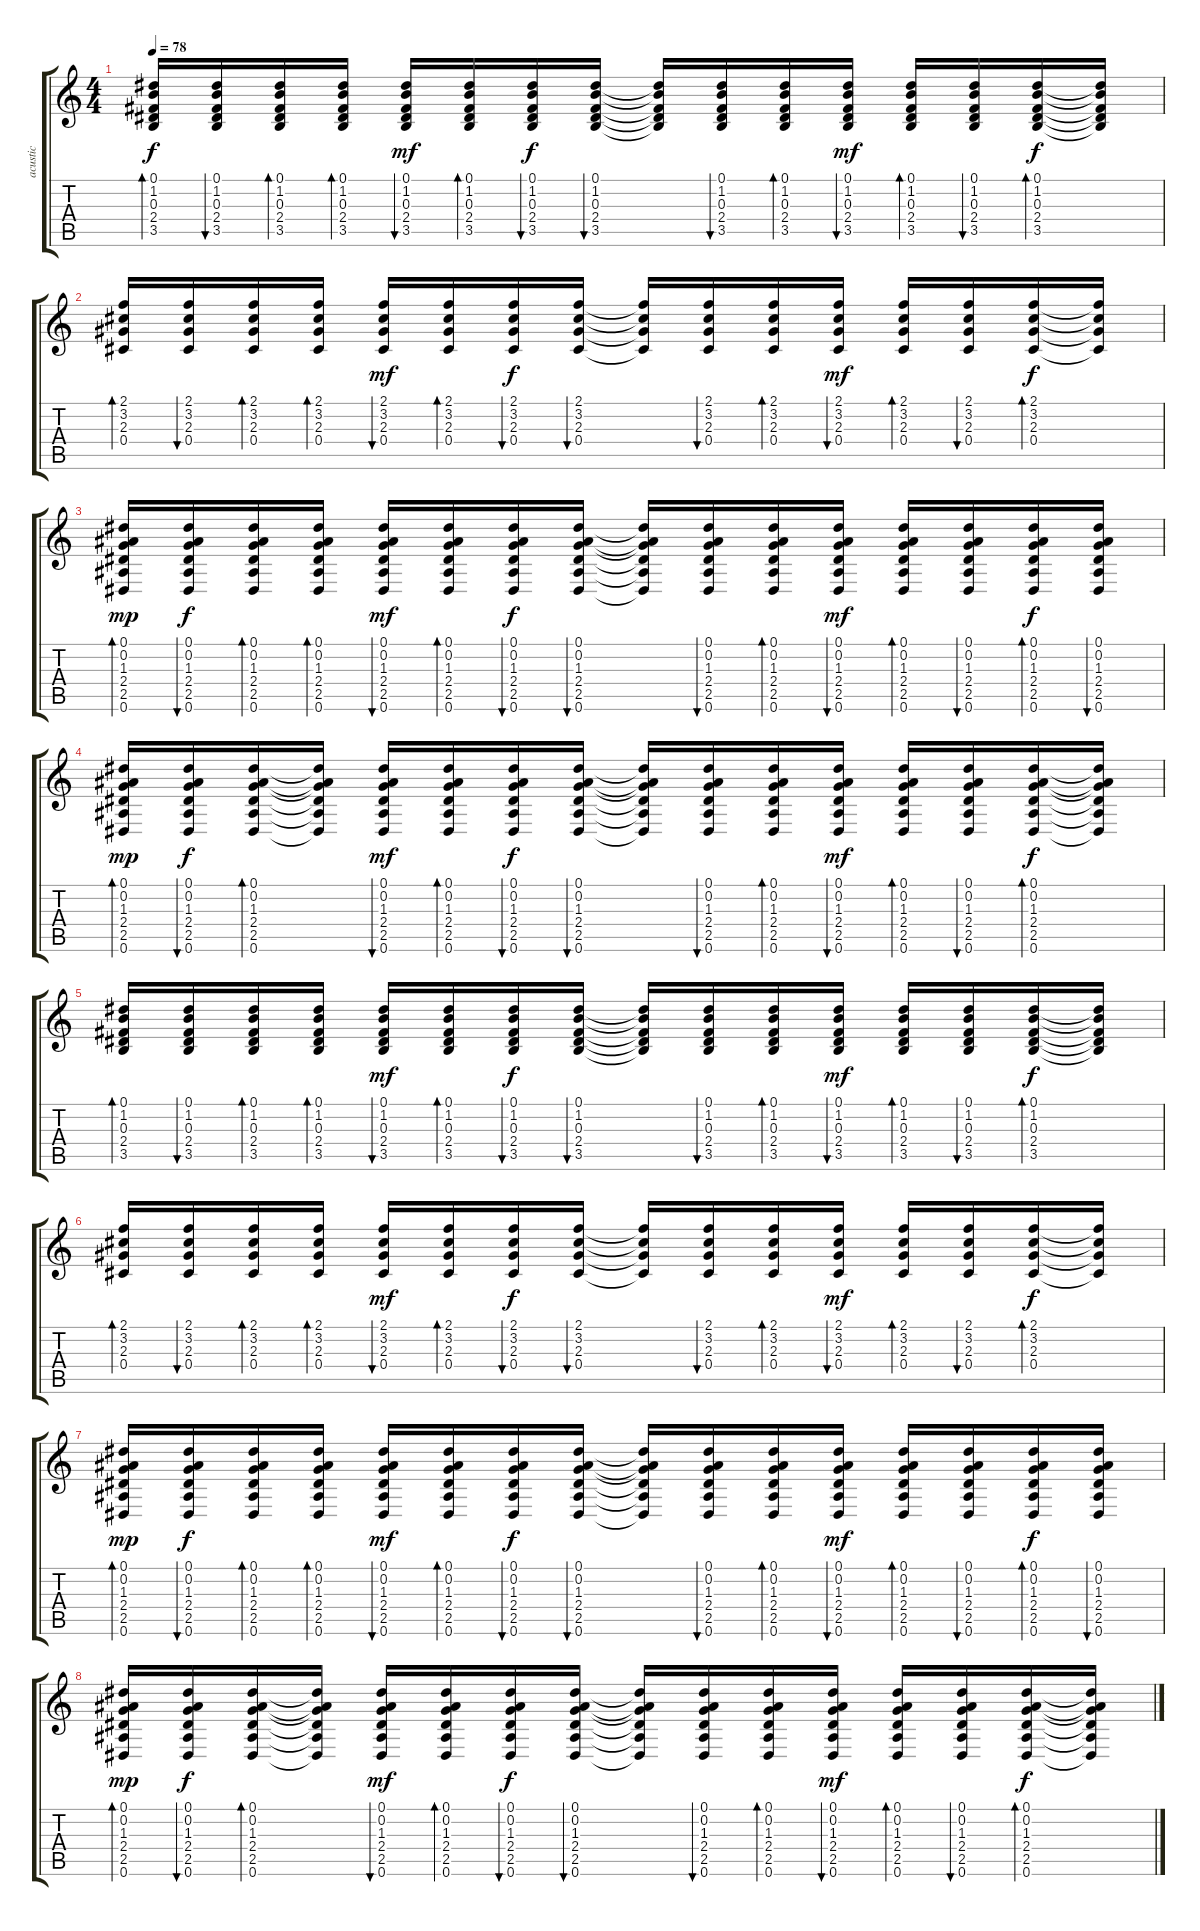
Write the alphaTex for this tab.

\track ("acustic" "acustic") {instrument acousticguitarsteel}
\staff {score tabs}
\tuning (Eb4 Bb3 Gb3 Db3 Ab2 Eb2) {hide}
\ts (4 4)
\tempo 78
\clef g2
\ks c
(0.1 1.2 0.3 2.4 3.5).16{bd 30 dy f} (0.1 1.2 0.3 2.4 3.5).16{bu 30} (0.1 1.2 0.3 2.4 3.5).16{bd 30} (0.1 1.2 0.3 2.4 3.5).16{bd 30} (0.1 1.2 0.3 2.4 3.5).16{bu 30 dy mf} (0.1 1.2 0.3 2.4 3.5).16{bd 30} (0.1 1.2 0.3 2.4 3.5).16{bu 30 dy f} (0.1 1.2 0.3 2.4 3.5).16{bu 30} (0.1{t} 1.2{t} 0.3{t} 2.4{t} 3.5{t}).16 (0.1 1.2 0.3 2.4 3.5).16{bu 30} (0.1 1.2 0.3 2.4 3.5).16{bd 30} (0.1 1.2 0.3 2.4 3.5).16{bu 30 dy mf} (0.1 1.2 0.3 2.4 3.5).16{bd 60} (0.1 1.2 0.3 2.4 3.5).16{bu 30} (0.1 1.2 0.3 2.4 3.5).16{bd 30 dy f} (0.1{t} 1.2{t} 0.3{t} 2.4{t} 3.5{t}).16 |
(2.1 3.2 2.3 0.4).16{bd 30} (2.1 3.2 2.3 0.4).16{bu 30} (2.1 3.2 2.3 0.4).16{bd 30} (2.1 3.2 2.3 0.4).16{bd 30} (2.1 3.2 2.3 0.4).16{bu 30 dy mf} (2.1 3.2 2.3 0.4).16{bd 30} (2.1 3.2 2.3 0.4).16{bu 30 dy f} (2.1 3.2 2.3 0.4).16{bu 30} (2.1{t} 3.2{t} 2.3{t} 0.4{t}).16 (2.1 3.2 2.3 0.4).16{bu 30} (2.1 3.2 2.3 0.4).16{bd 30} (2.1 3.2 2.3 0.4).16{bu 30 dy mf} (2.1 3.2 2.3 0.4).16{bd 60} (2.1 3.2 2.3 0.4).16{bu 30} (2.1 3.2 2.3 0.4).16{bd 30 dy f} (2.1{t} 3.2{t} 2.3{t} 0.4{t}).16 |
(0.1 0.2 1.3 2.4 2.5 0.6).16{bd 30 dy mp} (0.1 0.2 1.3 2.4 2.5 0.6).16{bu 30 dy f} (0.1 0.2 1.3 2.4 2.5 0.6).16{bd 30} (0.1 0.2 1.3 2.4 2.5 0.6).16{bd 30} (0.1 0.2 1.3 2.4 2.5 0.6).16{bu 30 dy mf} (0.1 0.2 1.3 2.4 2.5 0.6).16{bd 30} (0.1 0.2 1.3 2.4 2.5 0.6).16{bu 30 dy f} (0.1 0.2 1.3 2.4 2.5 0.6).16{bu 30} (0.1{t} 0.2{t} 1.3{t} 2.4{t} 2.5{t} 0.6{t}).16 (0.1 0.2 1.3 2.4 2.5 0.6).16{bu 30} (0.1 0.2 1.3 2.4 2.5 0.6).16{bd 30} (0.1 0.2 1.3 2.4 2.5 0.6).16{bu 30 dy mf} (0.1 0.2 1.3 2.4 2.5 0.6).16{bd 60} (0.1 0.2 1.3 2.4 2.5 0.6).16{bu 30} (0.1 0.2 1.3 2.4 2.5 0.6).16{bd 30 dy f} (0.1 0.2 1.3 2.4 2.5 0.6).16{bu 30} |
(0.1 0.2 1.3 2.4 2.5 0.6).16{bd 30 dy mp} (0.1 0.2 1.3 2.4 2.5 0.6).16{bu 30 dy f} (0.1 0.2 1.3 2.4 2.5 0.6).16{bd 30} (0.1{t} 0.2{t} 1.3{t} 2.4{t} 2.5{t} 0.6{t}).16 (0.1 0.2 1.3 2.4 2.5 0.6).16{bu 30 dy mf} (0.1 0.2 1.3 2.4 2.5 0.6).16{bd 30} (0.1 0.2 1.3 2.4 2.5 0.6).16{bu 30 dy f} (0.1 0.2 1.3 2.4 2.5 0.6).16{bu 30} (0.1{t} 0.2{t} 1.3{t} 2.4{t} 2.5{t} 0.6{t}).16 (0.1 0.2 1.3 2.4 2.5 0.6).16{bu 30} (0.1 0.2 1.3 2.4 2.5 0.6).16{bd 30} (0.1 0.2 1.3 2.4 2.5 0.6).16{bu 30 dy mf} (0.1 0.2 1.3 2.4 2.5 0.6).16{bd 60} (0.1 0.2 1.3 2.4 2.5 0.6).16{bu 30} (0.1 0.2 1.3 2.4 2.5 0.6).16{bd 240 dy f} (0.1{t} 0.2{t} 1.3{t} 2.4{t} 2.5{t} 0.6{t}).16 |
(0.1 1.2 0.3 2.4 3.5).16{bd 30} (0.1 1.2 0.3 2.4 3.5).16{bu 30} (0.1 1.2 0.3 2.4 3.5).16{bd 30} (0.1 1.2 0.3 2.4 3.5).16{bd 30} (0.1 1.2 0.3 2.4 3.5).16{bu 30 dy mf} (0.1 1.2 0.3 2.4 3.5).16{bd 30} (0.1 1.2 0.3 2.4 3.5).16{bu 30 dy f} (0.1 1.2 0.3 2.4 3.5).16{bu 30} (0.1{t} 1.2{t} 0.3{t} 2.4{t} 3.5{t}).16 (0.1 1.2 0.3 2.4 3.5).16{bu 30} (0.1 1.2 0.3 2.4 3.5).16{bd 30} (0.1 1.2 0.3 2.4 3.5).16{bu 30 dy mf} (0.1 1.2 0.3 2.4 3.5).16{bd 60} (0.1 1.2 0.3 2.4 3.5).16{bu 30} (0.1 1.2 0.3 2.4 3.5).16{bd 30 dy f} (0.1{t} 1.2{t} 0.3{t} 2.4{t} 3.5{t}).16 |
(2.1 3.2 2.3 0.4).16{bd 30} (2.1 3.2 2.3 0.4).16{bu 30} (2.1 3.2 2.3 0.4).16{bd 30} (2.1 3.2 2.3 0.4).16{bd 30} (2.1 3.2 2.3 0.4).16{bu 30 dy mf} (2.1 3.2 2.3 0.4).16{bd 30} (2.1 3.2 2.3 0.4).16{bu 30 dy f} (2.1 3.2 2.3 0.4).16{bu 30} (2.1{t} 3.2{t} 2.3{t} 0.4{t}).16 (2.1 3.2 2.3 0.4).16{bu 30} (2.1 3.2 2.3 0.4).16{bd 30} (2.1 3.2 2.3 0.4).16{bu 30 dy mf} (2.1 3.2 2.3 0.4).16{bd 60} (2.1 3.2 2.3 0.4).16{bu 30} (2.1 3.2 2.3 0.4).16{bd 30 dy f} (2.1{t} 3.2{t} 2.3{t} 0.4{t}).16 |
(0.1 0.2 1.3 2.4 2.5 0.6).16{bd 30 dy mp} (0.1 0.2 1.3 2.4 2.5 0.6).16{bu 30 dy f} (0.1 0.2 1.3 2.4 2.5 0.6).16{bd 30} (0.1 0.2 1.3 2.4 2.5 0.6).16{bd 30} (0.1 0.2 1.3 2.4 2.5 0.6).16{bu 30 dy mf} (0.1 0.2 1.3 2.4 2.5 0.6).16{bd 30} (0.1 0.2 1.3 2.4 2.5 0.6).16{bu 30 dy f} (0.1 0.2 1.3 2.4 2.5 0.6).16{bu 30} (0.1{t} 0.2{t} 1.3{t} 2.4{t} 2.5{t} 0.6{t}).16 (0.1 0.2 1.3 2.4 2.5 0.6).16{bu 30} (0.1 0.2 1.3 2.4 2.5 0.6).16{bd 30} (0.1 0.2 1.3 2.4 2.5 0.6).16{bu 30 dy mf} (0.1 0.2 1.3 2.4 2.5 0.6).16{bd 60} (0.1 0.2 1.3 2.4 2.5 0.6).16{bu 30} (0.1 0.2 1.3 2.4 2.5 0.6).16{bd 30 dy f} (0.1 0.2 1.3 2.4 2.5 0.6).16{bu 30} |
(0.1 0.2 1.3 2.4 2.5 0.6).16{bd 30 dy mp} (0.1 0.2 1.3 2.4 2.5 0.6).16{bu 30 dy f} (0.1 0.2 1.3 2.4 2.5 0.6).16{bd 30} (0.1{t} 0.2{t} 1.3{t} 2.4{t} 2.5{t} 0.6{t}).16 (0.1 0.2 1.3 2.4 2.5 0.6).16{bu 30 dy mf} (0.1 0.2 1.3 2.4 2.5 0.6).16{bd 30} (0.1 0.2 1.3 2.4 2.5 0.6).16{bu 30 dy f} (0.1 0.2 1.3 2.4 2.5 0.6).16{bu 30} (0.1{t} 0.2{t} 1.3{t} 2.4{t} 2.5{t} 0.6{t}).16 (0.1 0.2 1.3 2.4 2.5 0.6).16{bu 30} (0.1 0.2 1.3 2.4 2.5 0.6).16{bd 30} (0.1 0.2 1.3 2.4 2.5 0.6).16{bu 30 dy mf} (0.1 0.2 1.3 2.4 2.5 0.6).16{bd 60} (0.1 0.2 1.3 2.4 2.5 0.6).16{bu 30} (0.1 0.2 1.3 2.4 2.5 0.6).16{bd 240 dy f} (0.1{t} 0.2{t} 1.3{t} 2.4{t} 2.5{t} 0.6{t}).16
